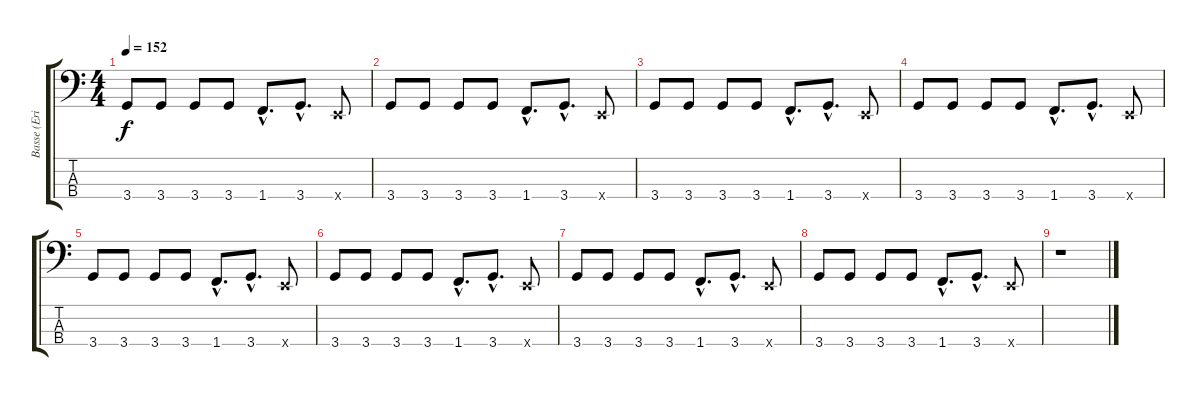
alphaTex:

\track ("Basse (Eric Griffin)" "Basse (Eri") {instrument electricbasspick}
\staff {score tabs}
\tuning (G2 D2 A1 E1) {hide}
\ts (4 4)
\tempo 152
\clef f4
\ks c
3.4.8{dy f} 3.4.8 3.4.8 3.4.8 1.4{hac}.8{d} 3.4{hac}.8{d} 0.4{x}.8 |
3.4.8 3.4.8 3.4.8 3.4.8 1.4{hac}.8{d} 3.4{hac}.8{d} 0.4{x}.8 |
3.4.8 3.4.8 3.4.8 3.4.8 1.4{hac}.8{d} 3.4{hac}.8{d} 0.4{x}.8 |
3.4.8 3.4.8 3.4.8 3.4.8 1.4{hac}.8{d} 3.4{hac}.8{d} 0.4{x}.8 |
3.4.8 3.4.8 3.4.8 3.4.8 1.4{hac}.8{d} 3.4{hac}.8{d} 0.4{x}.8 |
3.4.8 3.4.8 3.4.8 3.4.8 1.4{hac}.8{d} 3.4{hac}.8{d} 0.4{x}.8 |
3.4.8 3.4.8 3.4.8 3.4.8 1.4{hac}.8{d} 3.4{hac}.8{d} 0.4{x}.8 |
3.4.8 3.4.8 3.4.8 3.4.8 1.4{hac}.8{d} 3.4{hac}.8{d} 0.4{x}.8 |
r.1
